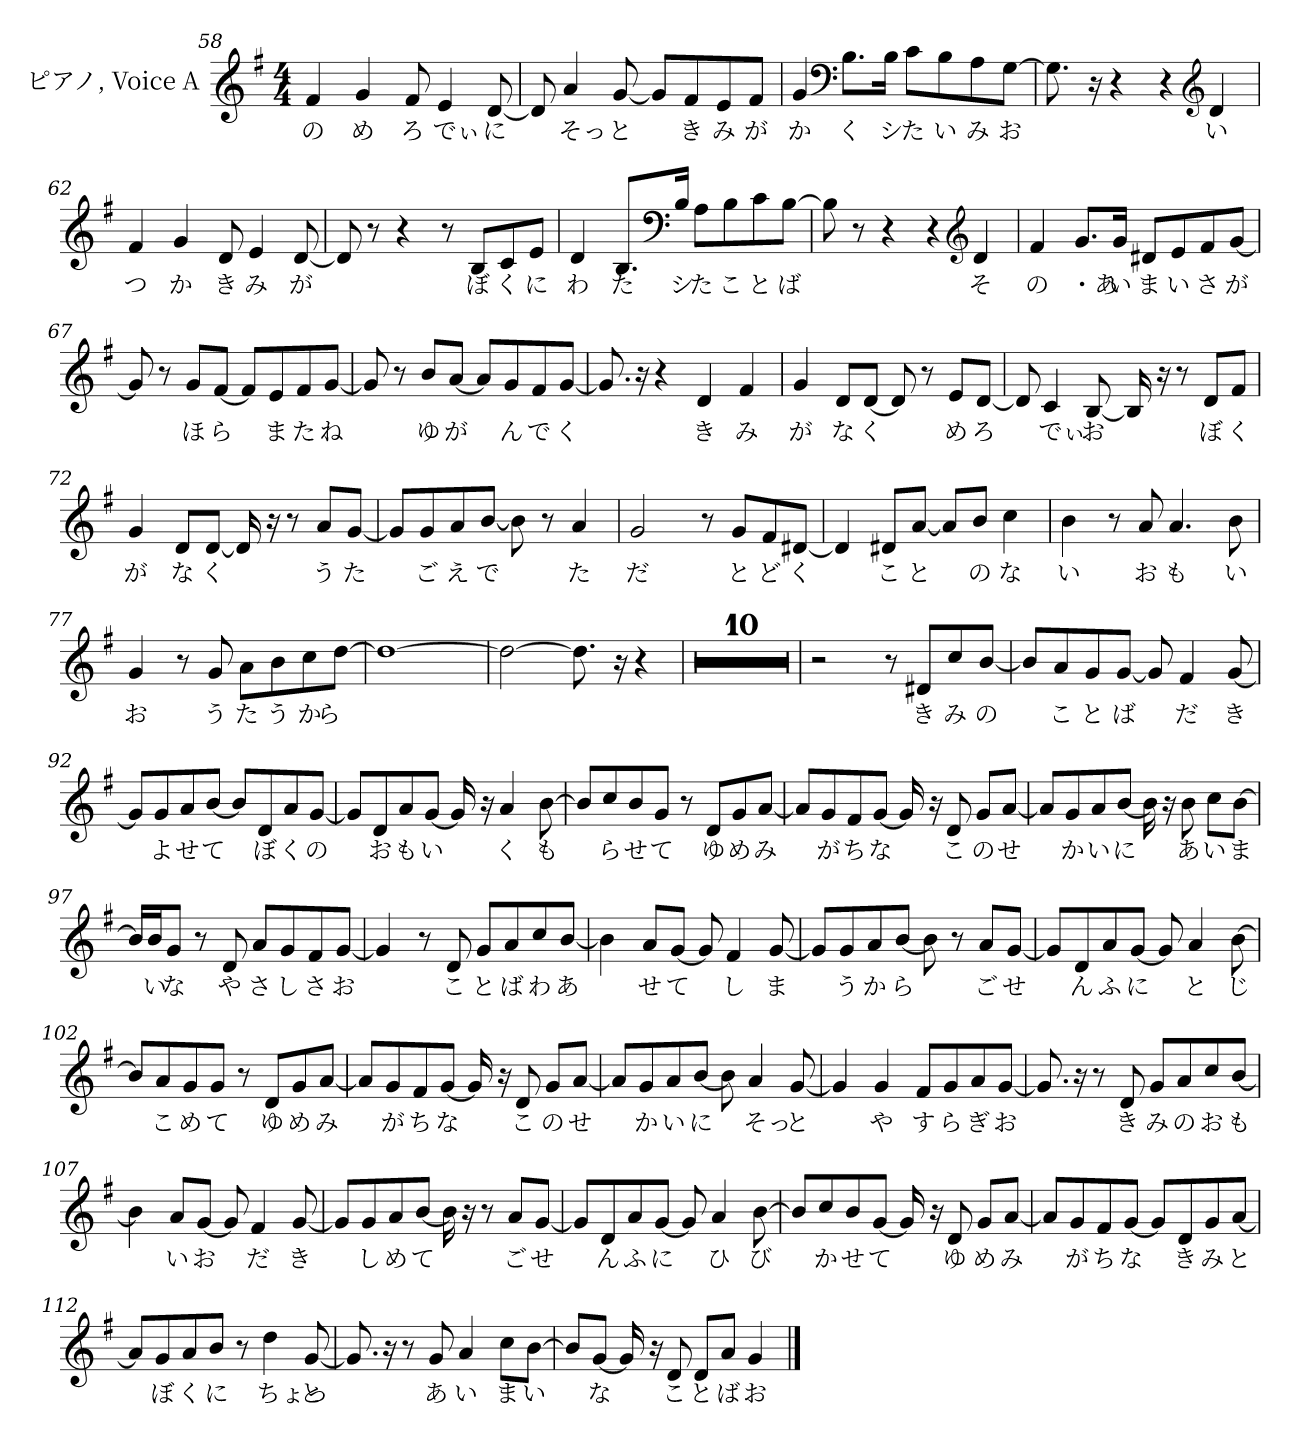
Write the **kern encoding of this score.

**kern	**text
*part1	*part1
*staff1	*staff1
*I"ピアノ, Voice A	*
*clefG2	*
*k[f#]	*
*M4/4	*
=58	=58
!	!LO:LY:b
4f#/	の
!	!LO:LY:b
4g/	め
!	!LO:LY:b
8f#/	ろ
!	!LO:LY:b
4e/	でぃ
!	!LO:LY:b
[8d/	に
=59	=59
8d/]	.
!	!LO:LY:b
4a/	そっ
!	!LO:LY:b
[8g/	と
8g/L]	.
!	!LO:LY:b
8f#/	き
!	!LO:LY:b
8e/	み
!	!LO:LY:b
8f#/J	が
=60	=60
!	!LO:LY:b
4g/	か
*clefF4	*
!	!LO:LY:b
8.B\L	く
!	!LO:LY:b
16B\Jk	シ
!	!LO:LY:b
8c\L	た
!	!LO:LY:b
8B\	い
!	!LO:LY:b
8A\	み
!	!LO:LY:b
[8G\J	お
!!LO:PB:g=z
=61	=61
8.G\]	.
16r	.
4r	.
4r	.
*clefG2	*
!	!LO:LY:b
4d/	い
=62	=62
!	!LO:LY:b
4f#/	つ
!	!LO:LY:b
4g/	か
!	!LO:LY:b
8d/	き
!	!LO:LY:b
4e/	み
!	!LO:LY:b
[8d/	が
=63	=63
8d/]	.
8r	.
4r	.
8r	.
!	!LO:LY:b
8B/L	ぼ
!	!LO:LY:b
8c/	く
!	!LO:LY:b
8e/J	に
=64	=64
!	!LO:LY:b
4d/	わ
!	!LO:LY:b
8.B/L	た
*clefF4	*
!	!LO:LY:b
16B/Jk	シ
!	!LO:LY:b
8A\L	た
!	!LO:LY:b
8B\	こ
!	!LO:LY:b
8c\	と
!	!LO:LY:b
[8B\J	ば
=65	=65
8B\]	.
8r	.
4r	.
4r	.
*clefG2	*
!	!LO:LY:b
4d/	そ
!!LO:LB:g=z
=66	=66
!	!LO:LY:b
4f#/	の
!	!LO:LY:b
8.g/L	・あ
!	!LO:LY:b
16g/Jk	い
!	!LO:LY:b
8d#X/L	ま
!	!LO:LY:b
8e/	い
!	!LO:LY:b
8f#/	さ
!	!LO:LY:b
[8g/J	が
=67	=67
8g/]	.
8r	.
!	!LO:LY:b
8g/L	ほ
!	!LO:LY:b
[8f#/J	ら
8f#/L]	.
!	!LO:LY:b
8e/	ま
!	!LO:LY:b
8f#/	た
!	!LO:LY:b
[8g/J	ね
=68	=68
8g/]	.
8r	.
!	!LO:LY:b
8b/L	ゆ
!	!LO:LY:b
[8a/J	が
8a/L]	.
!	!LO:LY:b
8g/	ん
!	!LO:LY:b
8f#/	で
!	!LO:LY:b
[8g/J	く
=69	=69
8.g/]	.
16r	.
4r	.
!	!LO:LY:b
4d/	き
!	!LO:LY:b
4f#/	み
=70	=70
!	!LO:LY:b
4g/	が
!	!LO:LY:b
8d/L	な
!	!LO:LY:b
[8d/J	く
8d/]	.
8r	.
!	!LO:LY:b
8e/L	め
!	!LO:LY:b
[8d/J	ろ
!!LO:LB:g=z
=71	=71
8d/]	.
!	!LO:LY:b
4c/	でぃ
!	!LO:LY:b
[8B/	お
16B/]	.
16r	.
8r	.
!	!LO:LY:b
8d/L	ぼ
!	!LO:LY:b
8f#/J	く
=72	=72
!	!LO:LY:b
4g/	が
!	!LO:LY:b
8d/L	な
!	!LO:LY:b
[8d/J	く
16d/]	.
16r	.
8r	.
!	!LO:LY:b
8a/L	う
!	!LO:LY:b
[8g/J	た
=73	=73
8g/L]	.
!	!LO:LY:b
8g/	ご
!	!LO:LY:b
8a/	え
!	!LO:LY:b
[8b/J	で
8b\]	.
8r	.
!	!LO:LY:b
4a/	た
=74	=74
!	!LO:LY:b
2g/	だ
8r	.
!	!LO:LY:b
8g/L	と
!	!LO:LY:b
8f#/	ど
!	!LO:LY:b
[8d#X/J	く
=75	=75
4d#/]	.
!	!LO:LY:b
8d#X/L	こ
!	!LO:LY:b
[8a/J	と
8a/L]	.
!	!LO:LY:b
8b/J	の
!	!LO:LY:b
4cc\	な
!!LO:LB:g=z
=76	=76
!	!LO:LY:b
4b\	い
8r	.
!	!LO:LY:b
8a/	お
!	!LO:LY:b
4.a/	も
!	!LO:LY:b
8b\	い
=77	=77
!	!LO:LY:b
4g/	お
8r	.
!	!LO:LY:b
8g/	う
!	!LO:LY:b
8a\L	た
!	!LO:LY:b
8b\	う
!	!LO:LY:b
8cc\	か
!	!LO:LY:b
[8dd\J	ら
=78	=78
1dd_	.
=79	=79
2dd\_	.
8.dd\]	.
16r	.
4r	.
=80	=80
1r	.
=81	=81
1r	.
=82	=82
1r	.
=83	=83
1r	.
=84	=84
1r	.
=85	=85
1r	.
=86	=86
1r	.
=87	=87
1r	.
!!LO:LB:g=z
=88	=88
1r	.
=89	=89
1r	.
=90	=90
2r	.
8r	.
!	!LO:LY:b
8d#X/L	き
!	!LO:LY:b
8cc/	み
!	!LO:LY:b
[8b/J	の
=91	=91
8b/L]	.
!	!LO:LY:b
8a/	こ
!	!LO:LY:b
8g/	と
!	!LO:LY:b
[8g/J	ば
8g/]	.
!	!LO:LY:b
4f#/	だ
!	!LO:LY:b
[8g/	き
=92	=92
8g/L]	.
!	!LO:LY:b
8g/	よ
!	!LO:LY:b
8a/	せ
!	!LO:LY:b
[8b/J	て
8b/L]	.
!	!LO:LY:b
8d/	ぼ
!	!LO:LY:b
8a/	く
!	!LO:LY:b
[8g/J	の
=93	=93
8g/L]	.
!	!LO:LY:b
8d/	お
!	!LO:LY:b
8a/	も
!	!LO:LY:b
[8g/J	い
16g/]	.
16r	.
!	!LO:LY:b
4a/	く
!	!LO:LY:b
[8b\	も
!!LO:LB:g=z
=94	=94
8b/L]	.
!	!LO:LY:b
8cc/	ら
!	!LO:LY:b
8b/	せ
!	!LO:LY:b
8g/J	て
8r	.
!	!LO:LY:b
8d/L	ゆ
!	!LO:LY:b
8g/	め
!	!LO:LY:b
[8a/J	み
=95	=95
8a/L]	.
!	!LO:LY:b
8g/	が
!	!LO:LY:b
8f#/	ち
!	!LO:LY:b
[8g/J	な
16g/]	.
16r	.
!	!LO:LY:b
8d/	こ
!	!LO:LY:b
8g/L	の
!	!LO:LY:b
[8a/J	せ
=96	=96
8a/L]	.
!	!LO:LY:b
8g/	か
!	!LO:LY:b
8a/	い
!	!LO:LY:b
[8b/J	に
16b\]	.
16r	.
!	!LO:LY:b
8b\	あ
!	!LO:LY:b
8cc\L	い
!	!LO:LY:b
[8b\J	ま
=97	=97
16b/LL]	.
!	!LO:LY:b
16b/J	い
!	!LO:LY:b
8g/J	な
8r	.
!	!LO:LY:b
8d/	や
!	!LO:LY:b
8a/L	さ
!	!LO:LY:b
8g/	し
!	!LO:LY:b
8f#/	さ
!	!LO:LY:b
[8g/J	お
!!LO:LB:g=z
=98	=98
4g/]	.
8r	.
!	!LO:LY:b
8d/	こ
!	!LO:LY:b
8g/L	と
!	!LO:LY:b
8a/	ば
!	!LO:LY:b
8cc/	わ
!	!LO:LY:b
[8b/J	あ
=99	=99
4b\]	.
!	!LO:LY:b
8a/L	せ
!	!LO:LY:b
[8g/J	て
8g/]	.
!	!LO:LY:b
4f#/	し
!	!LO:LY:b
[8g/	ま
=100	=100
8g/L]	.
!	!LO:LY:b
8g/	う
!	!LO:LY:b
8a/	か
!	!LO:LY:b
[8b/J	ら
8b\]	.
8r	.
!	!LO:LY:b
8a/L	ご
!	!LO:LY:b
[8g/J	せ
=101	=101
8g/L]	.
!	!LO:LY:b
8d/	ん
!	!LO:LY:b
8a/	ふ
!	!LO:LY:b
[8g/J	に
8g/]	.
!	!LO:LY:b
4a/	と
!	!LO:LY:b
[8b\	じ
=102	=102
8b/L]	.
!	!LO:LY:b
8a/	こ
!	!LO:LY:b
8g/	め
!	!LO:LY:b
8g/J	て
8r	.
!	!LO:LY:b
8d/L	ゆ
!	!LO:LY:b
8g/	め
!	!LO:LY:b
[8a/J	み
!!LO:LB:g=z
=103	=103
8a/L]	.
!	!LO:LY:b
8g/	が
!	!LO:LY:b
8f#/	ち
!	!LO:LY:b
[8g/J	な
16g/]	.
16r	.
!	!LO:LY:b
8d/	こ
!	!LO:LY:b
8g/L	の
!	!LO:LY:b
[8a/J	せ
=104	=104
8a/L]	.
!	!LO:LY:b
8g/	か
!	!LO:LY:b
8a/	い
!	!LO:LY:b
[8b/J	に
8b\]	.
!	!LO:LY:b
4a/	そっ
!	!LO:LY:b
[8g/	と
=105	=105
4g/]	.
!	!LO:LY:b
4g/	や
!	!LO:LY:b
8f#/L	す
!	!LO:LY:b
8g/	ら
!	!LO:LY:b
8a/	ぎ
!	!LO:LY:b
[8g/J	お
=106	=106
8.g/]	.
16r	.
8r	.
!	!LO:LY:b
8d/	き
!	!LO:LY:b
8g/L	み
!	!LO:LY:b
8a/	の
!	!LO:LY:b
8cc/	お
!	!LO:LY:b
[8b/J	も
!!LO:LB:g=z
=107	=107
4b\]	.
!	!LO:LY:b
8a/L	い
!	!LO:LY:b
[8g/J	お
8g/]	.
!	!LO:LY:b
4f#/	だ
!	!LO:LY:b
[8g/	き
=108	=108
8g/L]	.
!	!LO:LY:b
8g/	し
!	!LO:LY:b
8a/	め
!	!LO:LY:b
[8b/J	て
16b\]	.
16r	.
8r	.
!	!LO:LY:b
8a/L	ご
!	!LO:LY:b
[8g/J	せ
=109	=109
8g/L]	.
!	!LO:LY:b
8d/	ん
!	!LO:LY:b
8a/	ふ
!	!LO:LY:b
[8g/J	に
8g/]	.
!	!LO:LY:b
4a/	ひ
!	!LO:LY:b
[8b\	び
=110	=110
8b/L]	.
!	!LO:LY:b
8cc/	か
!	!LO:LY:b
8b/	せ
!	!LO:LY:b
[8g/J	て
16g/]	.
16r	.
!	!LO:LY:b
8d/	ゆ
!	!LO:LY:b
8g/L	め
!	!LO:LY:b
[8a/J	み
!!LO:LB:g=z
=111	=111
8a/L]	.
!	!LO:LY:b
8g/	が
!	!LO:LY:b
8f#/	ち
!	!LO:LY:b
[8g/J	な
8g/L]	.
!	!LO:LY:b
8d/	き
!	!LO:LY:b
8g/	み
!	!LO:LY:b
[8a/J	と
=112	=112
8a/L]	.
!	!LO:LY:b
8g/	ぼ
!	!LO:LY:b
8a/	く
!	!LO:LY:b
8b/J	に
8r	.
!	!LO:LY:b
4dd\	ちょっ
!	!LO:LY:b
[8g/	と
=113	=113
8.g/]	.
16r	.
8r	.
!	!LO:LY:b
8g/	あ
!	!LO:LY:b
4a/	い
!	!LO:LY:b
8cc\L	ま
!	!LO:LY:b
[8b\J	い
=114	=114
8b/L]	.
!	!LO:LY:b
[8g/J	な
16g/]	.
16r	.
!	!LO:LY:b
8d/	こ
!	!LO:LY:b
8d/L	と
!	!LO:LY:b
8a/J	ば
!	!LO:LY:b
4g/	お
==	==
*-	*-
